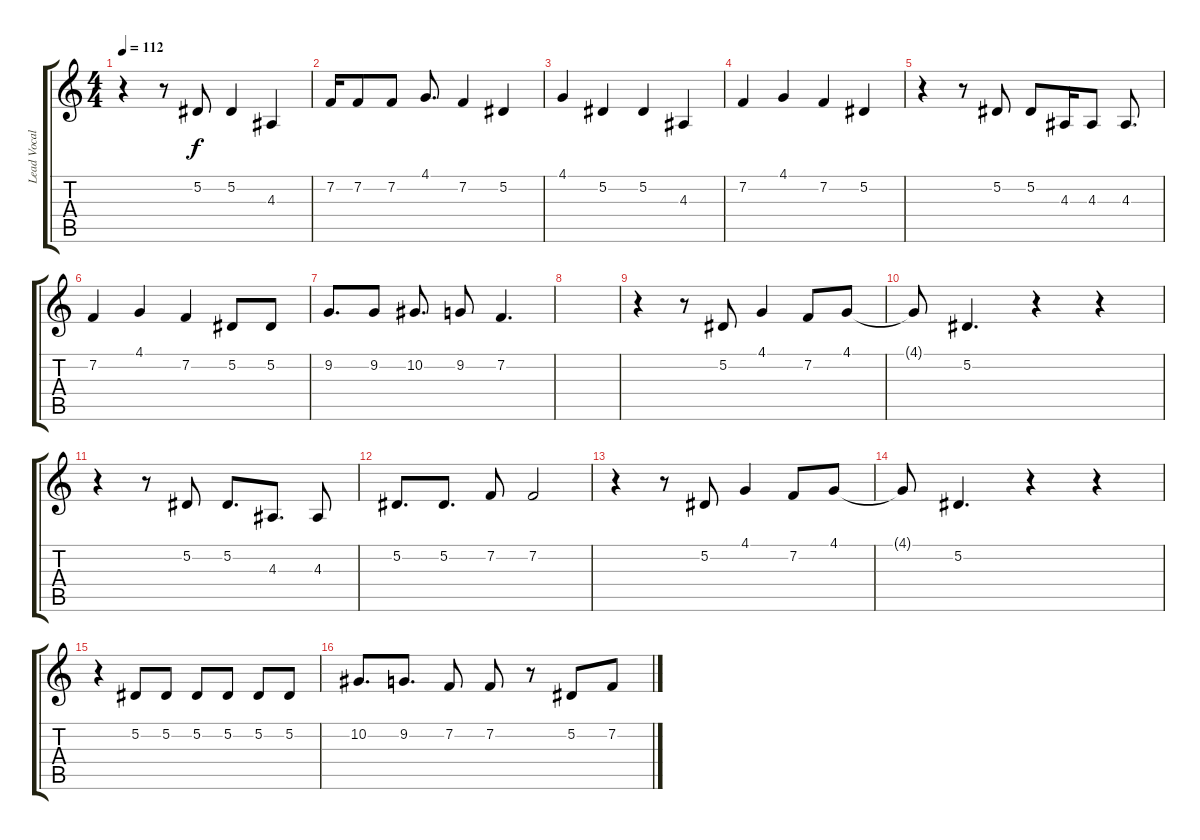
\track ("Lead Vocals " "Lead Vocal") {instrument altosax}
\staff {score tabs}
\tuning (Eb4 Bb3 Gb3 Db3 Ab2 Eb2) {hide}
\ts (4 4)
\tempo 112
\clef g2
\ks c
r.4{dy f} r.8 5.2.8 5.2.4 4.3.4 |
7.2.16 7.2.8 7.2.8 4.1.8{d} 7.2.4 5.2.4 |
4.1.4 5.2.4 5.2.4 4.3.4 |
7.2.4 4.1.4 7.2.4 5.2.4 |
r.4 r.8 5.2.8 5.2.8 4.3.16 4.3.8 4.3.8{d} |
7.2.4 4.1.4 7.2.4 5.2.8 5.2.8 |
9.2.8{d} 9.2.8 10.2.8{d} 9.2.8 7.2.4{d} |
|
r.4 r.8 5.2.8 4.1.4 7.2.8 4.1.8 |
4.1{t}.8 5.2.4{d} r.4 r.4 |
r.4 r.8 5.2.8 5.2.8{d} 4.3.8{d} 4.3.8 |
5.2.8{d} 5.2.8{d} 7.2.8 7.2.2 |
r.4 r.8 5.2.8 4.1.4 7.2.8 4.1.8 |
4.1{t}.8 5.2.4{d} r.4 r.4 |
r.4 5.2.8 5.2.8 5.2.8 5.2.8 5.2.8 5.2.8 |
10.2.8{d} 9.2.8{d} 7.2.8 7.2.8 r.8 5.2.8 7.2.8
